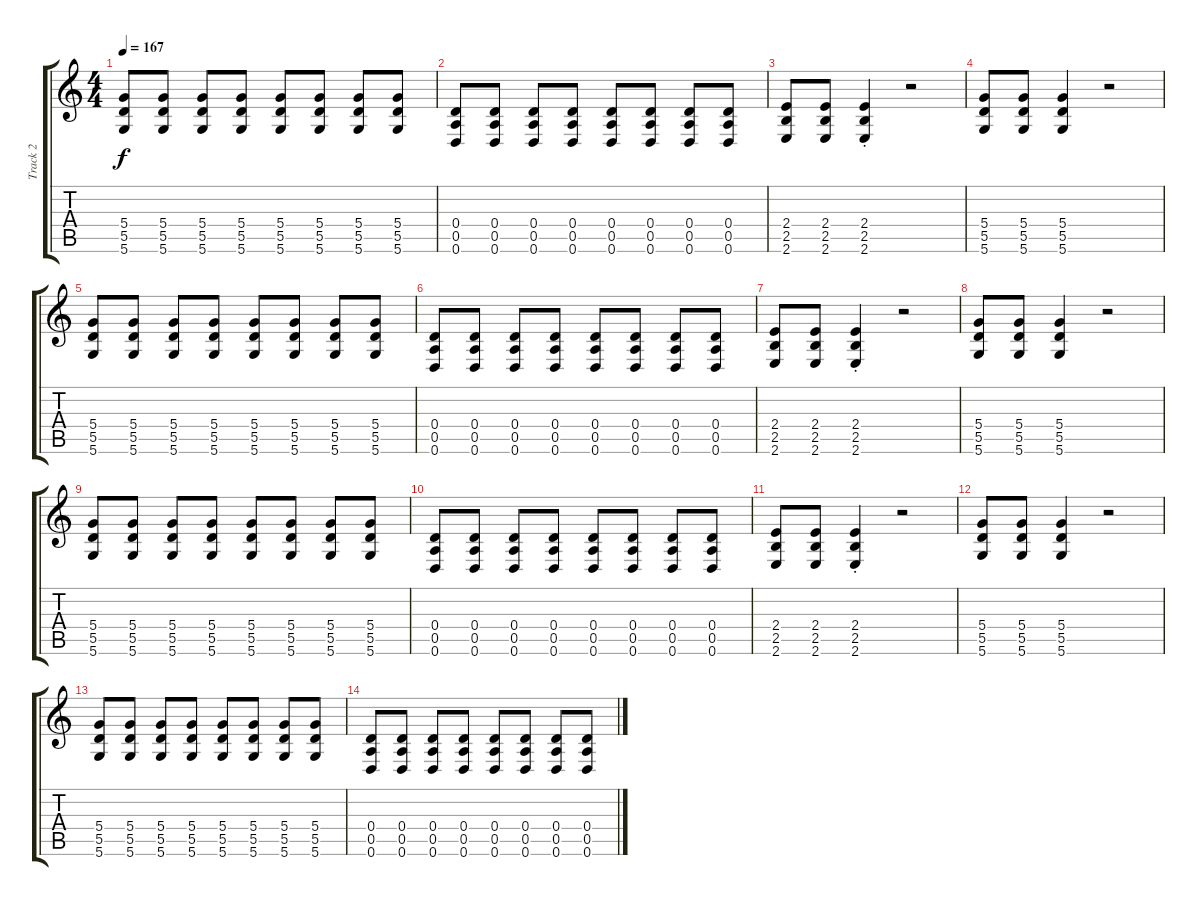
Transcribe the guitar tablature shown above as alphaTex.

\track ("Track 2" "Track 2") {instrument overdrivenguitar}
\staff {score tabs}
\tuning (E4 B3 G3 D3 A2 D2) {hide}
\ts (4 4)
\tempo 167
\clef g2
\ks c
(5.4 5.5 5.6).8{dy f} (5.4 5.5 5.6).8 (5.4 5.5 5.6).8 (5.4 5.5 5.6).8 (5.4 5.5 5.6).8 (5.4 5.5 5.6).8 (5.4 5.5 5.6).8 (5.4 5.5 5.6).8 |
(0.4 0.5 0.6).8 (0.4 0.5 0.6).8 (0.4 0.5 0.6).8 (0.4 0.5 0.6).8 (0.4 0.5 0.6).8 (0.4 0.5 0.6).8 (0.4 0.5 0.6).8 (0.4 0.5 0.6).8 |
(2.4 2.5 2.6).8 (2.4 2.5 2.6).8 (2.4{st} 2.5 2.6).4 r.2 |
(5.4 5.5 5.6).8 (5.4 5.5 5.6).8 (5.4 5.5 5.6).4 r.2 |
(5.4 5.5 5.6).8 (5.4 5.5 5.6).8 (5.4 5.5 5.6).8 (5.4 5.5 5.6).8 (5.4 5.5 5.6).8 (5.4 5.5 5.6).8 (5.4 5.5 5.6).8 (5.4 5.5 5.6).8 |
(0.4 0.5 0.6).8 (0.4 0.5 0.6).8 (0.4 0.5 0.6).8 (0.4 0.5 0.6).8 (0.4 0.5 0.6).8 (0.4 0.5 0.6).8 (0.4 0.5 0.6).8 (0.4 0.5 0.6).8 |
(2.4 2.5 2.6).8 (2.4 2.5 2.6).8 (2.4{st} 2.5 2.6).4 r.2 |
(5.4 5.5 5.6).8 (5.4 5.5 5.6).8 (5.4 5.5 5.6).4 r.2 |
(5.4 5.5 5.6).8 (5.4 5.5 5.6).8 (5.4 5.5 5.6).8 (5.4 5.5 5.6).8 (5.4 5.5 5.6).8 (5.4 5.5 5.6).8 (5.4 5.5 5.6).8 (5.4 5.5 5.6).8 |
(0.4 0.5 0.6).8 (0.4 0.5 0.6).8 (0.4 0.5 0.6).8 (0.4 0.5 0.6).8 (0.4 0.5 0.6).8 (0.4 0.5 0.6).8 (0.4 0.5 0.6).8 (0.4 0.5 0.6).8 |
(2.4 2.5 2.6).8 (2.4 2.5 2.6).8 (2.4{st} 2.5 2.6).4 r.2 |
(5.4 5.5 5.6).8 (5.4 5.5 5.6).8 (5.4 5.5 5.6).4 r.2 |
(5.4 5.5 5.6).8 (5.4 5.5 5.6).8 (5.4 5.5 5.6).8 (5.4 5.5 5.6).8 (5.4 5.5 5.6).8 (5.4 5.5 5.6).8 (5.4 5.5 5.6).8 (5.4 5.5 5.6).8 |
(0.4 0.5 0.6).8 (0.4 0.5 0.6).8 (0.4 0.5 0.6).8 (0.4 0.5 0.6).8 (0.4 0.5 0.6).8 (0.4 0.5 0.6).8 (0.4 0.5 0.6).8 (0.4 0.5 0.6).8
